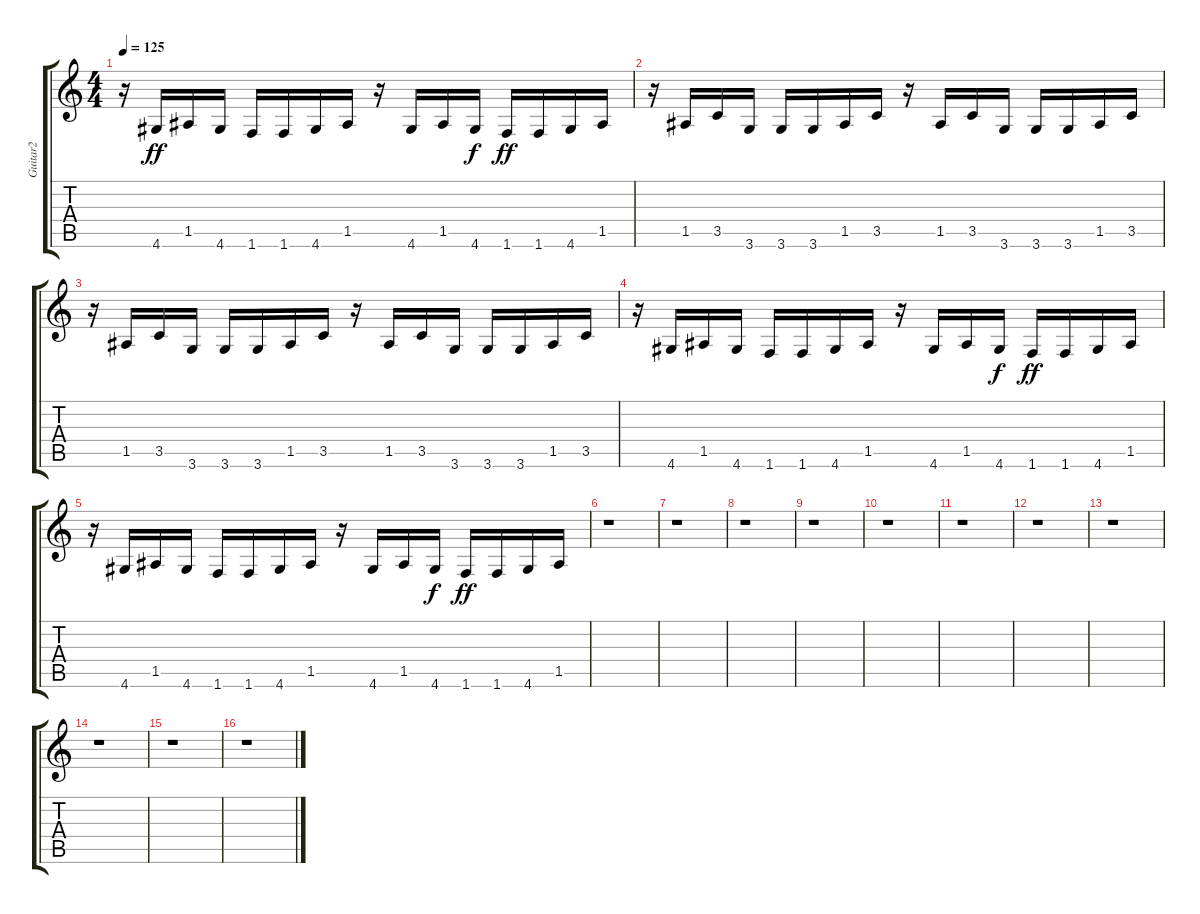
\track ("Guitar2" "Guitar2") {instrument electricguitarclean}
\staff {score tabs}
\tuning (E4 B3 G3 D3 A2 E2) {hide}
\ts (4 4)
\tempo 125
\clef g2
\ks c
r.16{dy ff} 4.6.16 1.5.16 4.6.16 1.6.16 1.6.16 4.6.16 1.5.16 r.16 4.6.16 1.5.16 4.6.16{dy f} 1.6.16{dy ff} 1.6.16 4.6.16 1.5.16 |
r.16 1.5.16 3.5.16 3.6.16 3.6.16 3.6.16 1.5.16 3.5.16 r.16 1.5.16 3.5.16 3.6.16 3.6.16 3.6.16 1.5.16 3.5.16 |
r.16 1.5.16 3.5.16 3.6.16 3.6.16 3.6.16 1.5.16 3.5.16 r.16 1.5.16 3.5.16 3.6.16 3.6.16 3.6.16 1.5.16 3.5.16 |
r.16 4.6.16 1.5.16 4.6.16 1.6.16 1.6.16 4.6.16 1.5.16 r.16 4.6.16 1.5.16 4.6.16{dy f} 1.6.16{dy ff} 1.6.16 4.6.16 1.5.16 |
r.16 4.6.16 1.5.16 4.6.16 1.6.16 1.6.16 4.6.16 1.5.16 r.16 4.6.16 1.5.16 4.6.16{dy f} 1.6.16{dy ff} 1.6.16 4.6.16 1.5.16 |
r.1 |
r.1 |
r.1 |
r.1 |
r.1 |
r.1 |
r.1 |
r.1 |
r.1 |
r.1 |
r.1
